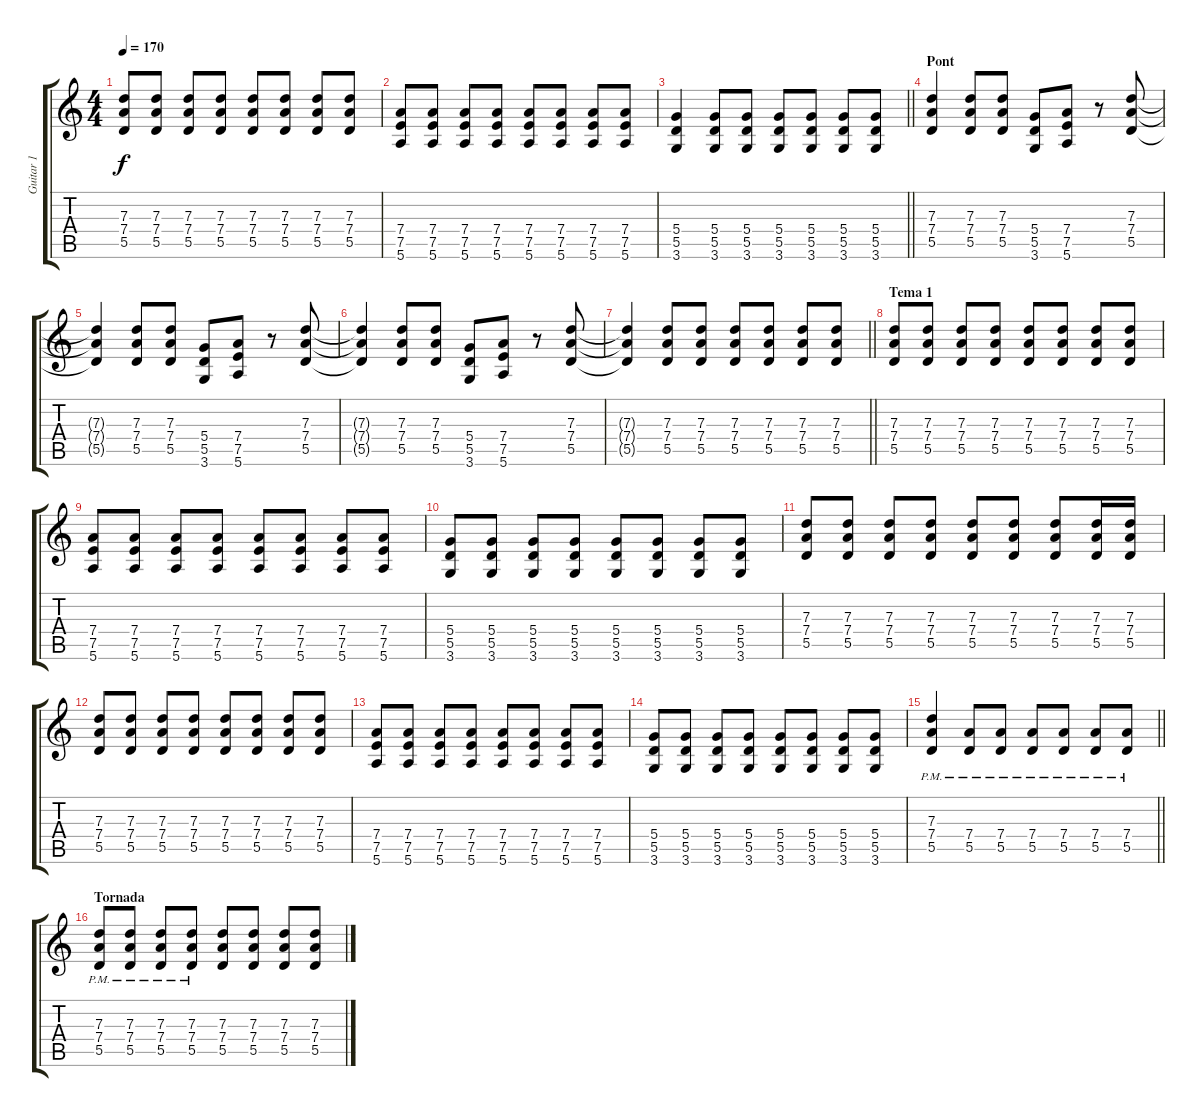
\track ("Guitar 1" "Guitar 1") {instrument overdrivenguitar}
\staff {score tabs}
\tuning (E4 B3 G3 D3 A2 E2) {hide}
\ts (4 4)
\tempo 170
\clef g2
\ks c
(7.3 7.4 5.5).8{dy f} (7.3 7.4 5.5).8 (7.3 7.4 5.5).8 (7.3 7.4 5.5).8 (7.3 7.4 5.5).8 (7.3 7.4 5.5).8 (7.3 7.4 5.5).8 (7.3 7.4 5.5).8 |
(7.4 7.5 5.6).8 (7.4 7.5 5.6).8 (7.4 7.5 5.6).8 (7.4 7.5 5.6).8 (7.4 7.5 5.6).8 (7.4 7.5 5.6).8 (7.4 7.5 5.6).8 (7.4 7.5 5.6).8 |
\barLineRight lightlight
(5.4 5.5 3.6).4 (5.4 5.5 3.6).8 (5.4 5.5 3.6).8 (5.4 5.5 3.6).8 (5.4 5.5 3.6).8 (5.4 5.5 3.6).8 (5.4 5.5 3.6).8 |
\section ("" "Pont")
(7.3 7.4 5.5).4 (7.3 7.4 5.5).8 (7.3 7.4 5.5).8 (5.4 5.5 3.6).8 (7.4 7.5 5.6).8 r.8 (7.3 7.4 5.5).8 |
(7.3{t} 7.4{t} 5.5{t}).4 (7.3 7.4 5.5).8 (7.3 7.4 5.5).8 (5.4 5.5 3.6).8 (7.4 7.5 5.6).8 r.8 (7.3 7.4 5.5).8 |
(7.3{t} 7.4{t} 5.5{t}).4 (7.3 7.4 5.5).8 (7.3 7.4 5.5).8 (5.4 5.5 3.6).8 (7.4 7.5 5.6).8 r.8 (7.3 7.4 5.5).8 |
\barLineRight lightlight
(7.3{t} 7.4{t} 5.5{t}).4 (7.3 7.4 5.5).8 (7.3 7.4 5.5).8 (7.3 7.4 5.5).8 (7.3 7.4 5.5).8 (7.3 7.4 5.5).8 (7.3 7.4 5.5).8 |
\section ("" "Tema 1")
(7.3 7.4 5.5).8 (7.3 7.4 5.5).8 (7.3 7.4 5.5).8 (7.3 7.4 5.5).8 (7.3 7.4 5.5).8 (7.3 7.4 5.5).8 (7.3 7.4 5.5).8 (7.3 7.4 5.5).8 |
(7.4 7.5 5.6).8 (7.4 7.5 5.6).8 (7.4 7.5 5.6).8 (7.4 7.5 5.6).8 (7.4 7.5 5.6).8 (7.4 7.5 5.6).8 (7.4 7.5 5.6).8 (7.4 7.5 5.6).8 |
(5.4 5.5 3.6).8 (5.4 5.5 3.6).8 (5.4 5.5 3.6).8 (5.4 5.5 3.6).8 (5.4 5.5 3.6).8 (5.4 5.5 3.6).8 (5.4 5.5 3.6).8 (5.4 5.5 3.6).8 |
(7.3 7.4 5.5).8 (7.3 7.4 5.5).8 (7.3 7.4 5.5).8 (7.3 7.4 5.5).8 (7.3 7.4 5.5).8 (7.3 7.4 5.5).8 (7.3 7.4 5.5).8 (7.3 7.4 5.5).16 (7.3 7.4 5.5).16 |
(7.3 7.4 5.5).8 (7.3 7.4 5.5).8 (7.3 7.4 5.5).8 (7.3 7.4 5.5).8 (7.3 7.4 5.5).8 (7.3 7.4 5.5).8 (7.3 7.4 5.5).8 (7.3 7.4 5.5).8 |
(7.4 7.5 5.6).8 (7.4 7.5 5.6).8 (7.4 7.5 5.6).8 (7.4 7.5 5.6).8 (7.4 7.5 5.6).8 (7.4 7.5 5.6).8 (7.4 7.5 5.6).8 (7.4 7.5 5.6).8 |
(5.4 5.5 3.6).8 (5.4 5.5 3.6).8 (5.4 5.5 3.6).8 (5.4 5.5 3.6).8 (5.4 5.5 3.6).8 (5.4 5.5 3.6).8 (5.4 5.5 3.6).8 (5.4 5.5 3.6).8 |
\barLineRight lightlight
(7.3{pm} 7.4{pm} 5.5{pm}).4 (7.4{pm} 5.5{pm}).8 (7.4{pm} 5.5{pm}).8 (7.4{pm} 5.5{pm}).8 (7.4{pm} 5.5{pm}).8 (7.4{pm} 5.5{pm}).8 (7.4{pm} 5.5{pm}).8 |
\section ("" "Tornada")
(7.3{pm} 7.4{pm} 5.5{pm}).8 (7.3{pm} 7.4{pm} 5.5{pm}).8 (7.3{pm} 7.4{pm} 5.5{pm}).8 (7.3{pm} 7.4{pm} 5.5{pm}).8 (7.3 7.4 5.5).8 (7.3 7.4 5.5).8 (7.3 7.4 5.5).8 (7.3 7.4 5.5).8
